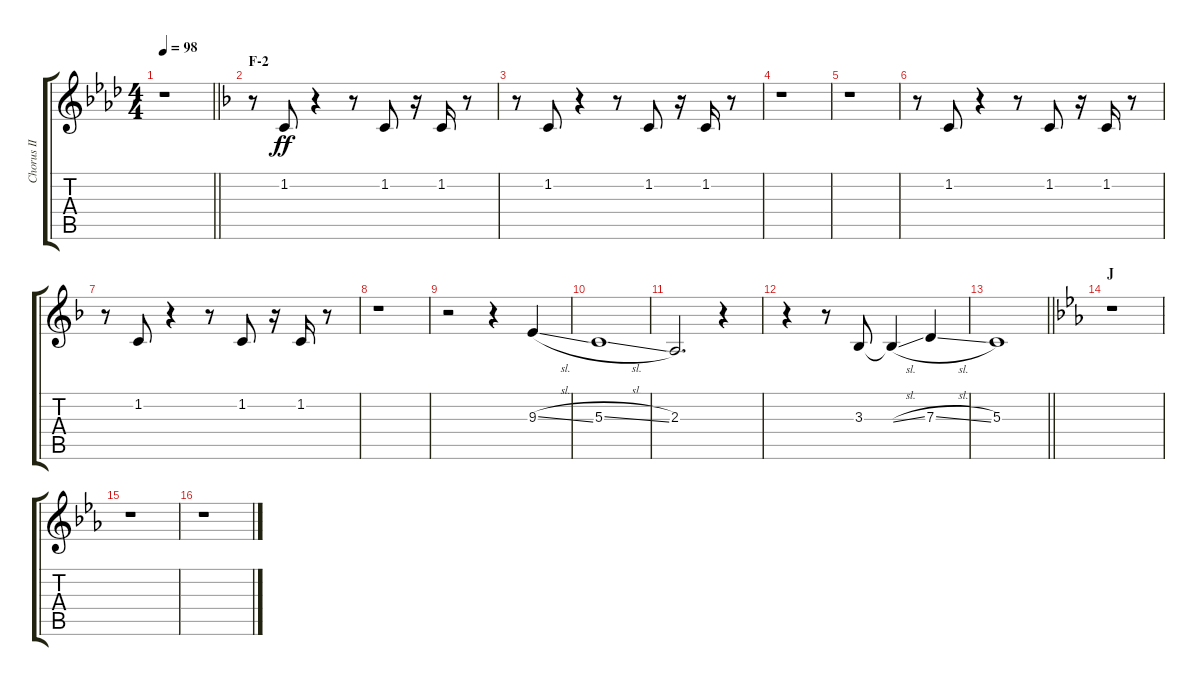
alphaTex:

\track ("Chorus II" "Chorus II") {instrument voiceoohs}
\staff {score tabs}
\tuning (E4 B3 G3 D3 A2 E2) {hide}
\ts (4 4)
\tempo 98
\clef g2
\barLineRight lightlight
\ks ab
r.1{dy ff} |
\section ("" "F-2")
\ks f
r.8 1.2.8 r.4 r.8 1.2.8 r.16 1.2.16 r.8 |
r.8 1.2.8 r.4 r.8 1.2.8 r.16 1.2.16 r.8 |
r.1 |
r.1 |
r.8 1.2.8 r.4 r.8 1.2.8 r.16 1.2.16 r.8 |
r.8 1.2.8 r.4 r.8 1.2.8 r.16 1.2.16 r.8 |
r.1 |
r.2 r.4 9.3{sl}.4 |
5.3{sl}.1 |
2.3.2{d} r.4 |
r.4 r.8 3.3.8 3.3{sl t}.4 7.3{sl}.4 |
\barLineRight lightlight
5.3.1 |
\section ("" "J")
\ks eb
r.1 |
r.1 |
r.1
